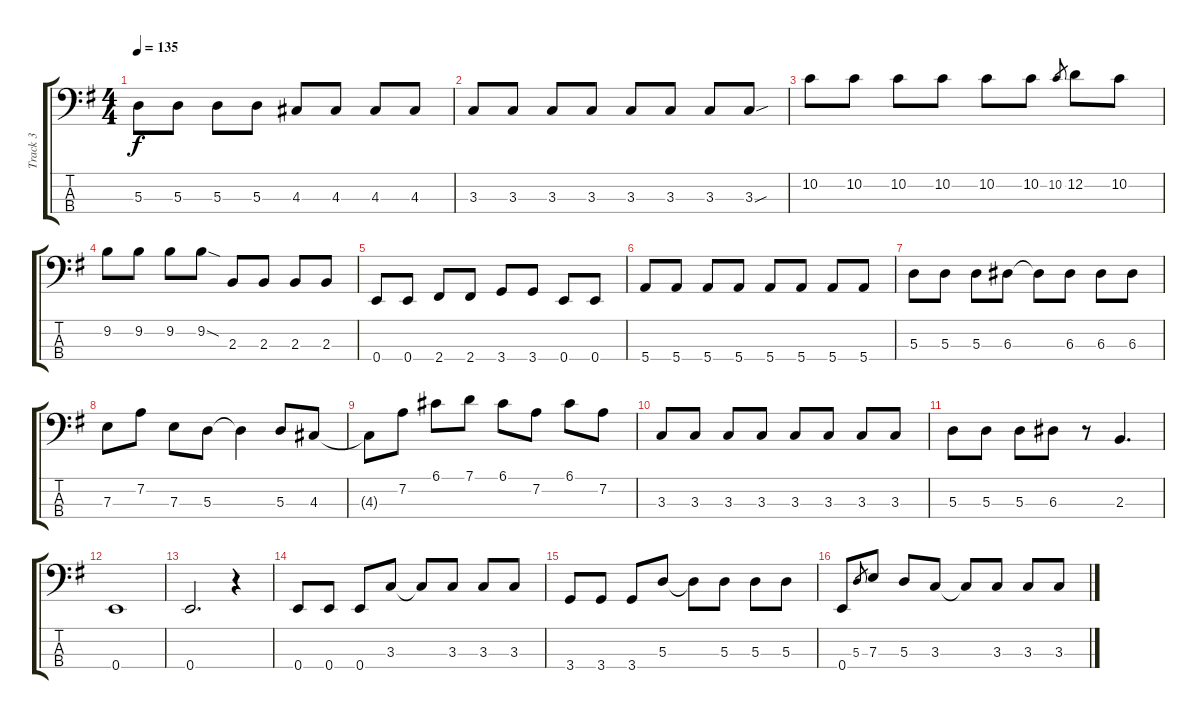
\track ("Track 3" "Track 3") {instrument electricbassfinger}
\staff {score tabs}
\tuning (G2 D2 A1 E1) {hide}
\ts (4 4)
\tempo 135
\clef f4
\ks g
5.3.8{dy f} 5.3.8 5.3.8 5.3.8 4.3.8 4.3.8 4.3.8 4.3.8 |
3.3.8 3.3.8 3.3.8 3.3.8 3.3.8 3.3.8 3.3.8 3.3{sou}.8 |
10.2.8 10.2.8 10.2.8 10.2.8 10.2.8 10.2.8 10.2.8{gr} 12.2.8 10.2.8 |
9.2.8 9.2.8 9.2.8 9.2{sod}.8 2.3.8 2.3.8 2.3.8 2.3.8 |
0.4.8 0.4.8 2.4.8 2.4.8 3.4.8 3.4.8 0.4.8 0.4.8 |
5.4.8 5.4.8 5.4.8 5.4.8 5.4.8 5.4.8 5.4.8 5.4.8 |
5.3.8 5.3.8 5.3.8 6.3.8 6.3{t}.8 6.3.8 6.3.8 6.3.8 |
7.3.8 7.2.8 7.3.8 5.3.8 5.3{t}.4 5.3.8 4.3.8 |
4.3{t}.8 7.2.8 6.1.8 7.1.8 6.1.8 7.2.8 6.1.8 7.2.8 |
3.3.8 3.3.8 3.3.8 3.3.8 3.3.8 3.3.8 3.3.8 3.3.8 |
5.3.8 5.3.8 5.3.8 6.3.8 r.8 2.3.4{d} |
0.4.1 |
0.4.2{d} r.4 |
0.4.8 0.4.8 0.4.8 3.3.8 3.3{t}.8 3.3.8 3.3.8 3.3.8 |
3.4.8 3.4.8 3.4.8 5.3.8 5.3{t}.8 5.3.8 5.3.8 5.3.8 |
0.4.8 5.3.8{gr} 7.3.8 5.3.8 3.3.8 3.3{t}.8 3.3.8 3.3.8 3.3.8
